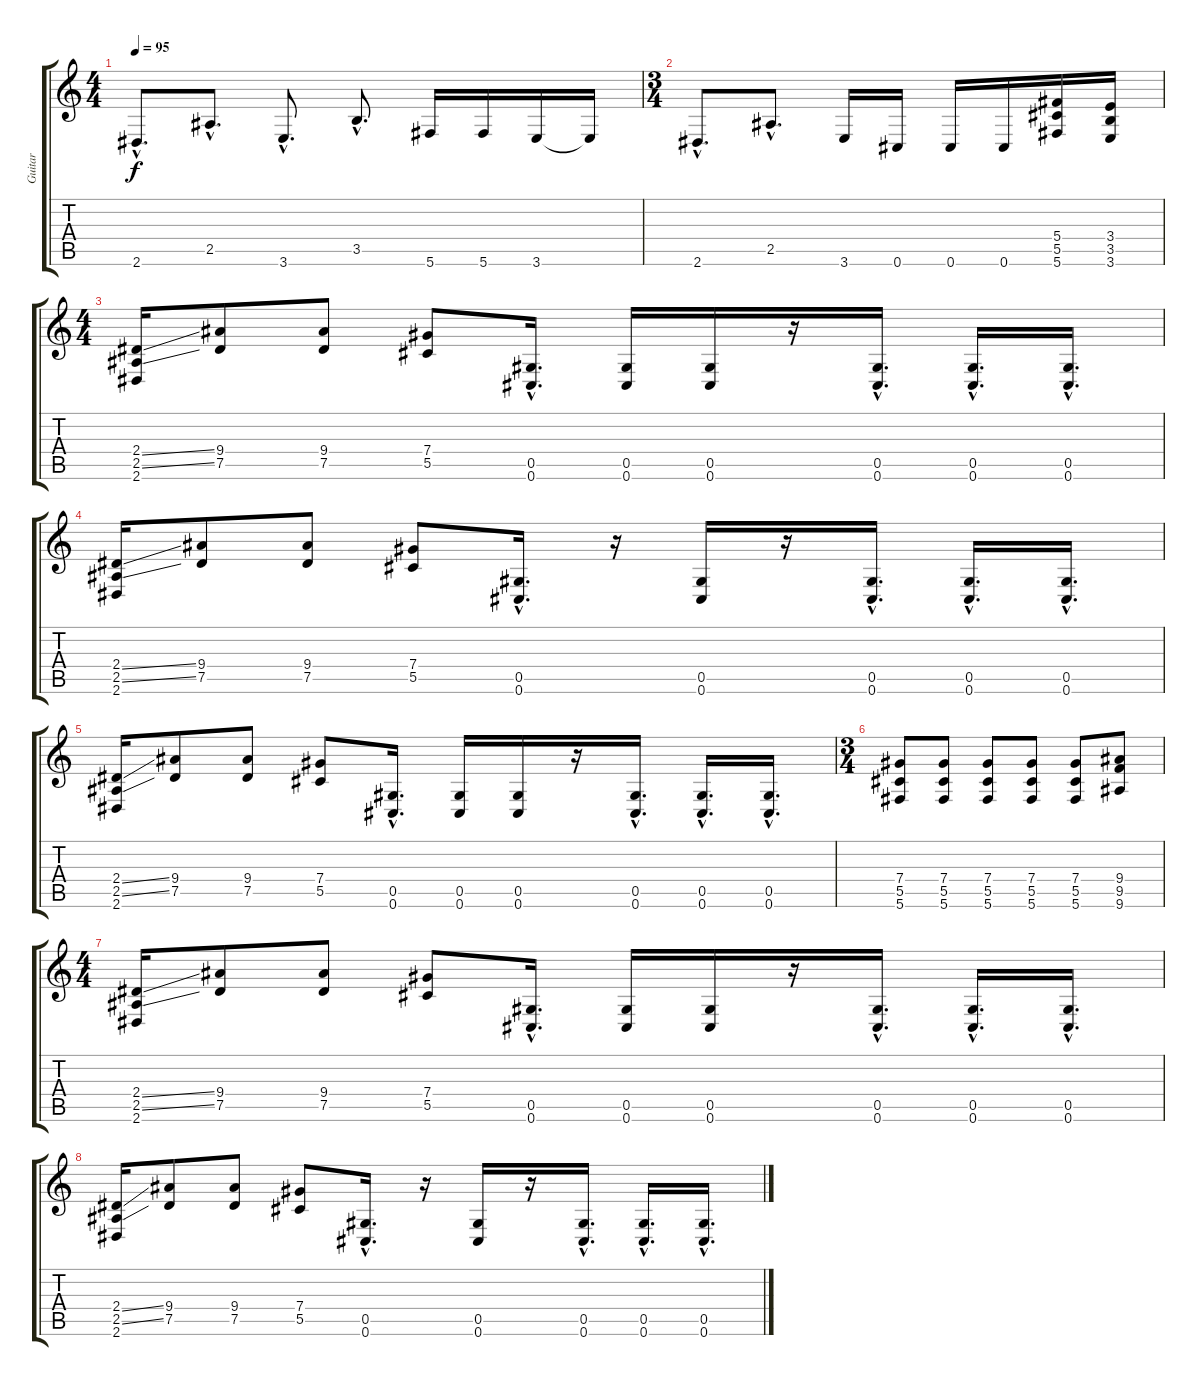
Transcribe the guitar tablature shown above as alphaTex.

\track ("Guitar" "Guitar") {instrument distortionguitar}
\staff {score tabs}
\tuning (Eb4 Bb3 Gb3 Db3 Ab2 Db2) {hide}
\ts (4 4)
\tempo 95
\clef g2
\ks c
2.6{hac}.8{d dy f} 2.5{hac}.8{d} 3.6{hac}.8{d} 3.5{hac}.8{d} 5.6.16 5.6.16 3.6.16 3.6{t}.16 |
\ts (3 4)
2.6{hac}.8{d} 2.5{hac}.8{d} 3.6.16 0.6.16 0.6.16 0.6.16 (5.4 5.5 5.6).16 (3.4 3.5 3.6).16 |
\ts (4 4)
(2.4{ss} 2.5{ss} 2.6).16 (9.4 7.5).8 (9.4 7.5).8 (7.4 5.5).8 (0.5{hac} 0.6{hac}).16{d} (0.5 0.6).16 (0.5 0.6).16 r.16 (0.5{hac} 0.6{hac}).16{d} (0.5{hac} 0.6{hac}).16{d} (0.5{hac} 0.6{hac}).16{d} |
(2.4{ss} 2.5{ss} 2.6).16 (9.4 7.5).8 (9.4 7.5).8 (7.4 5.5).8 (0.5{hac} 0.6{hac}).16{d} r.16 (0.5 0.6).16 r.16 (0.5{hac} 0.6{hac}).16{d} (0.5{hac} 0.6{hac}).16{d} (0.5{hac} 0.6{hac}).16{d} |
(2.4{ss} 2.5{ss} 2.6).16 (9.4 7.5).8 (9.4 7.5).8 (7.4 5.5).8 (0.5{hac} 0.6{hac}).16{d} (0.5 0.6).16 (0.5 0.6).16 r.16 (0.5{hac} 0.6{hac}).16{d} (0.5{hac} 0.6{hac}).16{d} (0.5{hac} 0.6{hac}).16{d} |
\ts (3 4)
(7.4 5.5 5.6).8 (7.4 5.5 5.6).8 (7.4 5.5 5.6).8 (7.4 5.5 5.6).8 (7.4 5.5 5.6).8 (9.4 9.5 9.6).8 |
\ts (4 4)
(2.4{ss} 2.5{ss} 2.6).16 (9.4 7.5).8 (9.4 7.5).8 (7.4 5.5).8 (0.5{hac} 0.6{hac}).16{d} (0.5 0.6).16 (0.5 0.6).16 r.16 (0.5{hac} 0.6{hac}).16{d} (0.5{hac} 0.6{hac}).16{d} (0.5{hac} 0.6{hac}).16{d} |
(2.4{ss} 2.5{ss} 2.6).16 (9.4 7.5).8 (9.4 7.5).8 (7.4 5.5).8 (0.5{hac} 0.6{hac}).16{d} r.16 (0.5 0.6).16 r.16 (0.5{hac} 0.6{hac}).16{d} (0.5{hac} 0.6{hac}).16{d} (0.5{hac} 0.6{hac}).16{d}
